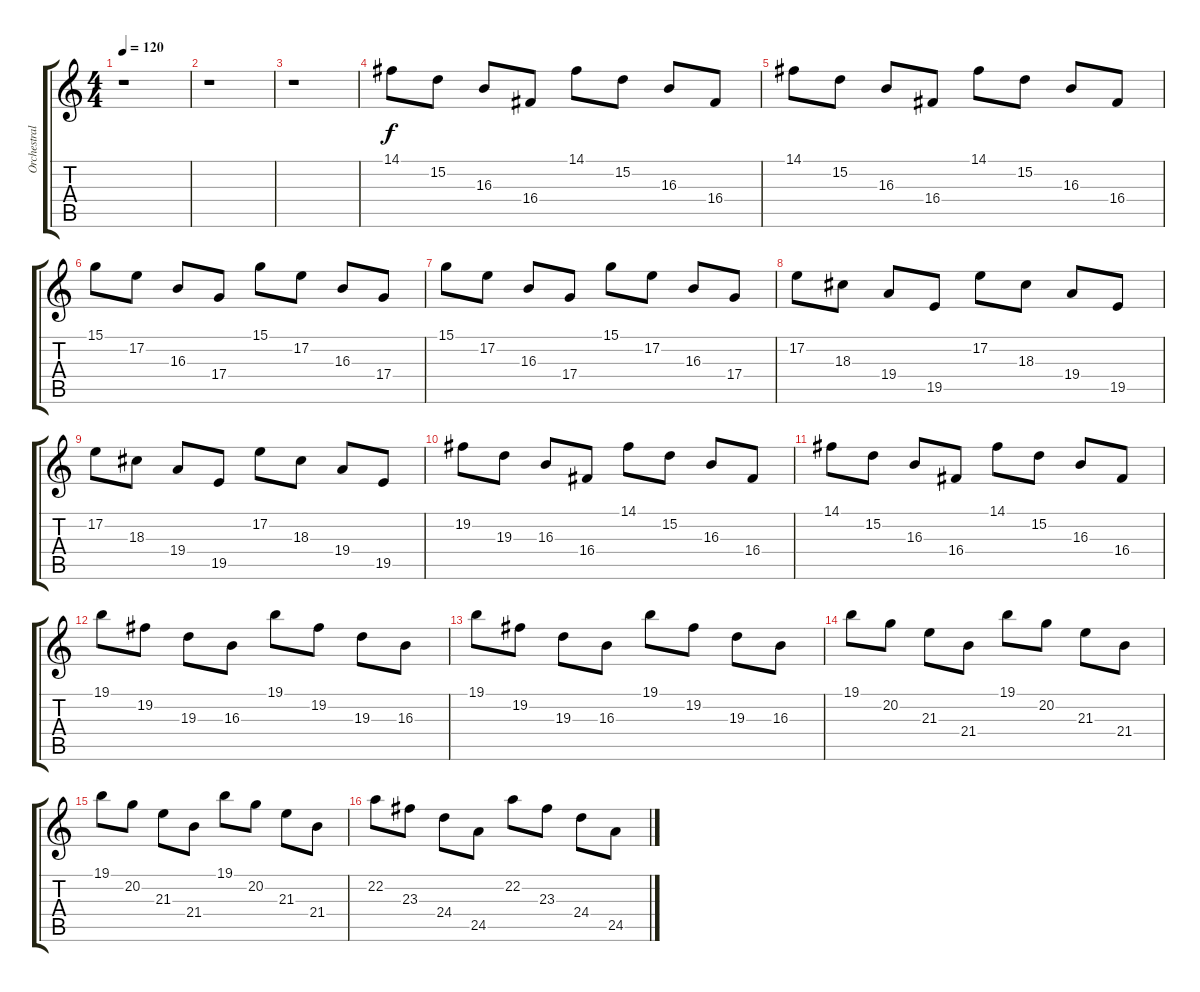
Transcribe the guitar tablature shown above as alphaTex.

\track ("Orchestral Harp" "Orchestral") {instrument orchestralharp}
\staff {score tabs}
\tuning (E4 B3 G3 D3 A2 E2) {hide}
\ts (4 4)
\tempo 120
\clef g2
\ks c
r.1{dy mp} |
r.1 |
r.1 |
14.1.8{dy f} 15.2.8 16.3.8 16.4.8 14.1.8 15.2.8 16.3.8 16.4.8 |
14.1.8 15.2.8 16.3.8 16.4.8 14.1.8 15.2.8 16.3.8 16.4.8 |
15.1.8 17.2.8 16.3.8 17.4.8 15.1.8 17.2.8 16.3.8 17.4.8 |
15.1.8 17.2.8 16.3.8 17.4.8 15.1.8 17.2.8 16.3.8 17.4.8 |
17.2.8 18.3.8 19.4.8 19.5.8 17.2.8 18.3.8 19.4.8 19.5.8 |
17.2.8 18.3.8 19.4.8 19.5.8 17.2.8 18.3.8 19.4.8 19.5.8 |
19.2.8 19.3.8 16.3.8 16.4.8 14.1.8 15.2.8 16.3.8 16.4.8 |
14.1.8 15.2.8 16.3.8 16.4.8 14.1.8 15.2.8 16.3.8 16.4.8 |
19.1.8 19.2.8 19.3.8 16.3.8 19.1.8 19.2.8 19.3.8 16.3.8 |
19.1.8 19.2.8 19.3.8 16.3.8 19.1.8 19.2.8 19.3.8 16.3.8 |
19.1.8 20.2.8 21.3.8 21.4.8 19.1.8 20.2.8 21.3.8 21.4.8 |
19.1.8 20.2.8 21.3.8 21.4.8 19.1.8 20.2.8 21.3.8 21.4.8 |
22.2.8 23.3.8 24.4.8 24.5.8 22.2.8 23.3.8 24.4.8 24.5.8
